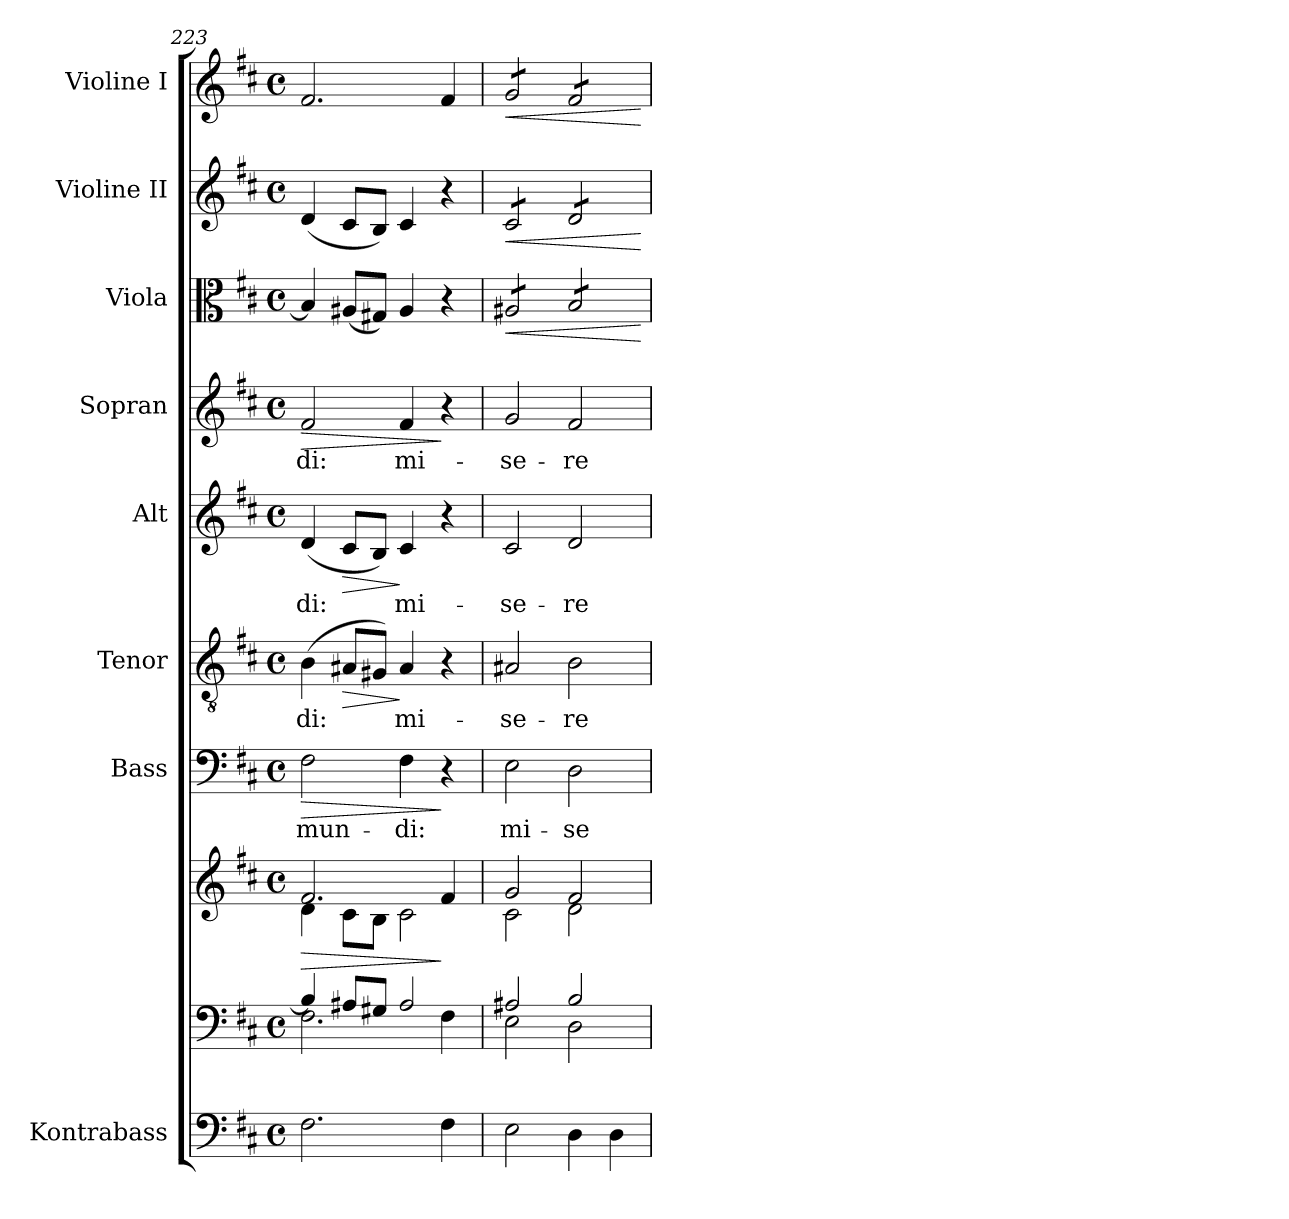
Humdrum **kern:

**kern	**kern	**kern	**dynam	**kern	**text	**dynam	**kern	**text	**dynam	**kern	**text	**dynam	**kern	**text	**dynam	**kern	**dynam	**kern	**dynam	**kern	**dynam
*part9	*part8	*part8	*part8	*part7	*part7	*part7	*part6	*part6	*part6	*part5	*part5	*part5	*part4	*part4	*part4	*part3	*part3	*part2	*part2	*part1	*part1
*staff10	*staff9	*staff8	*staff8/9	*staff7	*staff7	*staff7	*staff6	*staff6	*staff6	*staff5	*staff5	*staff5	*staff4	*staff4	*staff4	*staff3	*staff3	*staff2	*staff2	*staff1	*staff1
*I"Kontrabass	*	*	*	*I"Bass	*	*	*I"Tenor	*	*	*I"Alt	*	*	*I"Sopran	*	*	*I"Viola	*	*I"Violine II	*	*I"Violine I	*
*I'Kb.	*	*	*	*I'B.	*	*	*I'T.	*	*	*I'A.	*	*	*I'S.	*	*	*I'Vla.	*	*I'Vl. II	*	*I'Vl. I	*
*clefF4	*clefF4	*clefG2	*	*clefF4	*	*	*clefGv2	*	*	*clefG2	*	*	*clefG2	*	*	*clefC3	*	*clefG2	*	*clefG2	*
*ITrd7c12	*	*	*	*	*	*	*	*	*	*	*	*	*	*	*	*	*	*	*	*	*
*k[f#c#]	*k[f#c#]	*k[f#c#]	*	*k[f#c#]	*	*	*k[f#c#]	*	*	*k[f#c#]	*	*	*k[f#c#]	*	*	*k[f#c#]	*	*k[f#c#]	*	*k[f#c#]	*
*D:	*D:	*D:	*	*D:	*	*	*D:	*	*	*D:	*	*	*D:	*	*	*D:	*	*D:	*	*D:	*
*M4/4	*M4/4	*M4/4	*	*M4/4	*	*	*M4/4	*	*	*M4/4	*	*	*M4/4	*	*	*M4/4	*	*M4/4	*	*M4/4	*
*met(c)	*met(c)	*met(c)	*	*met(c)	*	*	*met(c)	*	*	*met(c)	*	*	*met(c)	*	*	*met(c)	*	*met(c)	*	*met(c)	*
=223	=223	=223	=223	=223	=223	=223	=223	=223	=223	=223	=223	=223	=223	=223	=223	=223	=223	=223	=223	=223	=223
*	*^	*	*	*	*	*	*	*	*	*	*	*	*	*	*	*	*	*	*	*	*
!	!	!	!	!LO:HP:b	!	!LO:LY:b	!LO:HP:b	!	!LO:LY:b	!	!	!LO:LY:b	!	!	!LO:LY:b	!LO:HP:b	!	!	!	!	!	!
*	*	*	*^	*	*	*	*	*	*	*	*	*	*	*	*	*	*	*	*	*	*	*
2.FF#\	4B/]	2.F#\	2.f#/	4d\	>	2F#\	mun-	>	(<4B\	-di:	.	(<4d/	-di:	.	2f#/	-di:	>	4B/]	.	(<4d/	.	2.f#/	.
!	!	!	!	!	!	!	!	!	!	!	!LO:HP:b	!	!	!LO:HP:b	!	!	!	!	!	!	!	!	!
.	8A#X/L	.	.	8c#\L	.	.	.	.	8A#X/L	.	>	8c#/L	.	>	.	.	.	(<8A#X/L	.	8c#/L	.	.	.
.	8G#X/J	.	.	8B\J	.	.	.	.	8G#X/J)	.	.	8B/J)	.	.	.	.	.	8G#X/J)	.	8B/J)	.	.	.
!	!	!	!	!	!	!	!LO:LY:b	!	!	!LO:LY:b	!	!	!LO:LY:b	!	!	!LO:LY:b	!	!	!	!	!	!	!
.	2A#/	.	.	2c#\	.	4F#\	-di:	.	4A#/	mi-	]	4c#/	mi-	]	4f#/	mi-	.	4A#/	.	4c#/	.	.	.
4FF#\	.	4F#\	4f#/	.	]	4r	.	]	4r	.	.	4r	.	.	4r	.	]	4r	.	4r	.	4f#/	.
=224	=224	=224	=224	=224	=224	=224	=224	=224	=224	=224	=224	=224	=224	=224	=224	=224	=224	=224	=224	=224	=224	=224	=224
!	!	!	!	!	!	!	!LO:LY:b	!	!	!LO:LY:b	!	!	!LO:LY:b	!	!	!LO:LY:b	!	!	!LO:HP:b	!	!LO:HP:b	!	!LO:HP:b
*	*	*	*	*	*	*	*	*	*	*	*	*	*	*	*	*	*	*tremolo	*	*	*	*	*
*	*	*	*	*	*	*	*	*	*	*	*	*	*	*	*	*	*	*	*	*tremolo	*	*	*
*	*	*	*	*	*	*	*	*	*	*	*	*	*	*	*	*	*	*	*	*	*	*tremolo	*
2EE\	2A#X/	2E\	2g/	2c#\	.	2E\	mi-	.	2A#X/	-se-	.	2c#/	-se-	.	2g/	-se-	.	8A#X/L	<	8c#/L	<	8g/L	<
.	.	.	.	.	.	.	.	.	.	.	.	.	.	.	.	.	.	8A#X/	.	8c#/	.	8g/	.
.	.	.	.	.	.	.	.	.	.	.	.	.	.	.	.	.	.	8A#X/	.	8c#/	.	8g/	.
.	.	.	.	.	.	.	.	.	.	.	.	.	.	.	.	.	.	8A#X/J	.	8c#/J	.	8g/J	.
!	!	!	!	!	!	!	!LO:LY:b	!	!	!LO:LY:b	!	!	!LO:LY:b	!	!	!LO:LY:b	!	!	!	!	!	!	!
4DD\	2B/	2D\	2f#/	2d\	.	2D\	-se-	.	2B\	-re-	.	2d/	-re-	.	2f#/	-re-	.	8B/L	.	8d/L	.	8f#/L	.
.	.	.	.	.	.	.	.	.	.	.	.	.	.	.	.	.	.	8B/	.	8d/	.	8f#/	.
4DD\	.	.	.	.	.	.	.	.	.	.	.	.	.	.	.	.	.	8B/	.	8d/	.	8f#/	.
.	.	.	.	.	.	.	.	.	.	.	.	.	.	.	.	.	.	8B/J	.	8d/J	.	8f#/J	.
*	*	*	*	*	*	*	*	*	*	*	*	*	*	*	*	*	*	*	*	*	*	*Xtremolo	*
*	*	*	*	*	*	*	*	*	*	*	*	*	*	*	*	*	*	*	*	*Xtremolo	*	*	*
*	*	*	*	*	*	*	*	*	*	*	*	*	*	*	*	*	*	*Xtremolo	*	*	*	*	*
*	*v	*v	*	*	*	*	*	*	*	*	*	*	*	*	*	*	*	*	*	*	*	*	*
*	*	*v	*v	*	*	*	*	*	*	*	*	*	*	*	*	*	*	*	*	*	*	*
.	.	.	.	.	.	.	.	.	.	.	.	.	.	.	.	.	[	.	[	.	[
=	=	=	=	=	=	=	=	=	=	=	=	=	=	=	=	=	=	=	=	=	=
*-	*-	*-	*-	*-	*-	*-	*-	*-	*-	*-	*-	*-	*-	*-	*-	*-	*-	*-	*-	*-	*-
